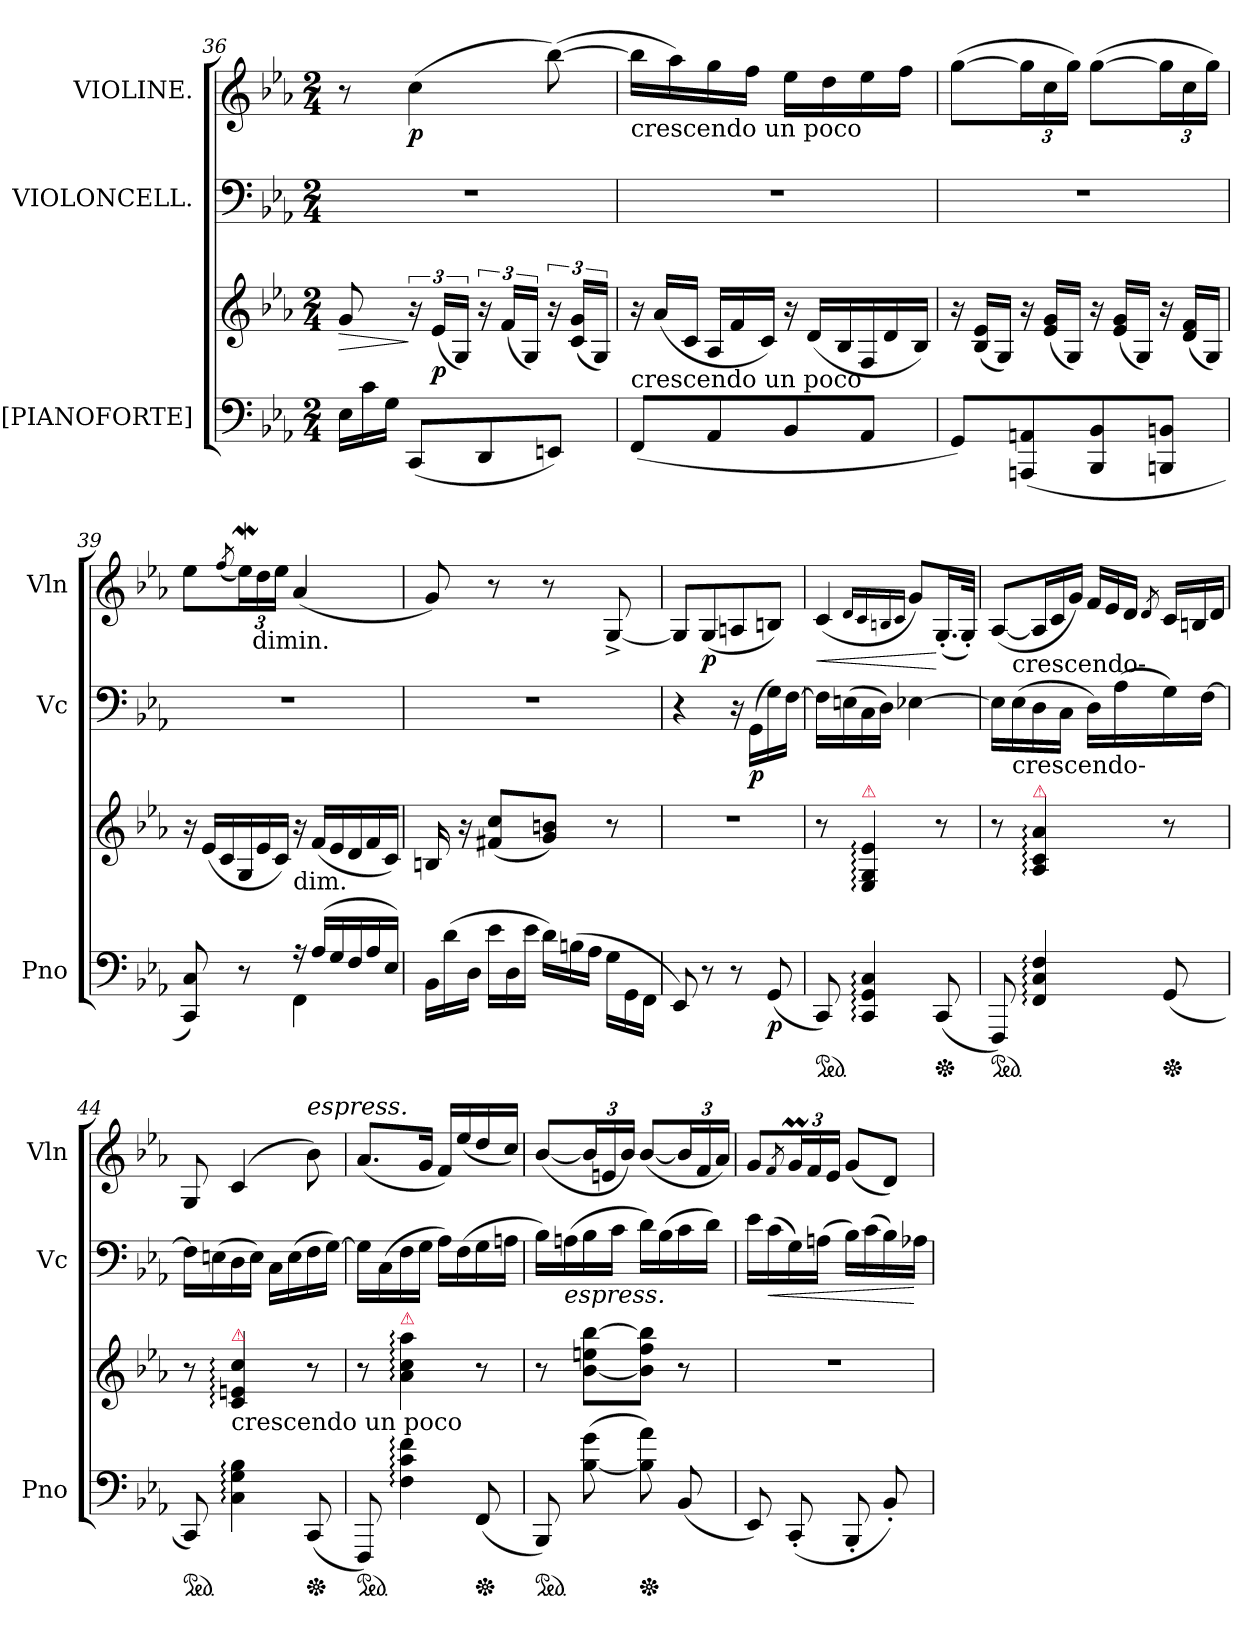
**kern	**kern	**dynam	**kern	**dynam	**kern	**dynam
*part3	*part3	*part3	*part2	*part2	*part1	*part1
*staff4	*staff3	*staff3/4	*staff2	*staff2	*staff1	*staff1
*I"[PIANOFORTE]	*	*	*I"VIOLONCELL.	*	*I"VIOLINE.	*
*I'Pno	*	*	*I'Vc	*	*I'Vln	*
*clefF4	*clefG2	*	*clefF4	*	*clefG2	*
*k[b-e-a-]	*k[b-e-a-]	*	*k[b-e-a-]	*	*k[b-e-a-]	*
*M2/4	*M2/4	*	*M2/4	*	*M2/4	*
*Xtuplet	*	*	*	*	*	*
=36	=36	=36	=36	=36	=36	=36
!	!	!LO:HP:b	!	!	!	!
24E-\LL	8g/	>	2r	.	8r	.
24c\	.	.	.	.	.	.
24G\JJ	.	.	.	.	.	.
(8CC/L	24r	]	.	.	(4cc\	p
.	(24e-/LL	p	.	.	.	.
.	24G/JJ)	.	.	.	.	.
8DD/	24r	.	.	.	.	.
.	(24f/LL	.	.	.	.	.
.	24G/JJ)	.	.	.	.	.
8EEn/J)	24r	.	.	.	([8bb-\)	.
.	(24c/ 24g/LL	.	.	.	.	.
.	24G/JJ)	.	.	.	.	.
=37	=37	=37	=37	=37	=37	=37
*	*Xtuplet	*	*	*	*	*
!	!	!	!	!	!LO:TX:b:t=crescendo un poco	!
!	!LO:TX:b:t=crescendo un poco	!	!	!	!	!
(8FF/L	24r	.	2r	.	16bb-\LL]	.
.	(24a-/LL	.	.	.	.	.
.	.	.	.	.	16aa-\)	.
.	24c/JJ	.	.	.	.	.
8AA-/	24A-/LL	.	.	.	16gg\	.
.	24f/	.	.	.	.	.
.	.	.	.	.	16ff\JJ	.
.	24c/JJ)	.	.	.	.	.
8BB-/	24r	.	.	.	16ee-\LL	.
.	(24d/LL	.	.	.	.	.
.	.	.	.	.	16dd\	.
.	24B-/	.	.	.	.	.
8AA-/J	24F/	.	.	.	16ee-\	.
.	24d/	.	.	.	.	.
.	.	.	.	.	16ff\JJ	.
.	24B-/JJ)	.	.	.	.	.
=38	=38	=38	=38	=38	=38	=38
8GG/L)	24r	.	2r	.	([8gg\L	.
.	(24B-/ 24e-/LL	.	.	.	.	.
.	24G/JJ)	.	.	.	.	.
(8AAAn/ 8AAn/	24r	.	.	.	24gg\L]	.
.	(24e-/ 24g/LL	.	.	.	24cc\	.
.	24G/JJ)	.	.	.	24gg\JJ)	.
8BBB-/ 8BB-/	24r	.	.	.	([8gg\L	.
.	(24e-/ 24g/LL	.	.	.	.	.
.	24G/JJ)	.	.	.	.	.
8BBBn/ 8BBn/J	24r	.	.	.	24gg\L]	.
.	(24d/ 24f/LL	.	.	.	24cc\	.
.	24G/JJ)	.	.	.	24gg\JJ)	.
=39	=39	=39	=39	=39	=39	=39
*^	*	*	*	*	*	*
8CC/ 8C/)	4ryy	24r	.	2r	.	8ee-\L	.
.	.	(24e-/LL	.	.	.	.	.
.	.	24c/	.	.	.	.	.
.	.	.	.	.	.	(8qff/	.
8r	.	24G/	.	.	.	24ee-w\L)	.
!	!	!	!	!	!	!LO:TX:b:t=dimin.	!
.	.	24e-/	.	.	.	24dd\	.
.	.	24c/JJ)	.	.	.	24ee-\JJ	.
!	!	!LO:TX:b:t=dim.	!	!	!	!	!
24rA	4FF\	24r	.	.	.	(4a-/	.
(<24A-/LL	.	(24f/LL	.	.	.	.	.
24G/	.	24e-/	.	.	.	.	.
24F/	.	24d/	.	.	.	.	.
24A-/	.	24f/	.	.	.	.	.
24E-/JJ)	.	24c/JJ)	.	.	.	.	.
*v	*v	*	*	*	*	*	*
=40	=40	=40	=40	=40	=40	=40
24BB-\LL	16Bn/	.	2r	.	8g/)	.
(24d\	.	.	.	.	.	.
.	16r	.	.	.	.	.
24D\JJ	.	.	.	.	.	.
24e-\LL	(8f#X/ 8cc/L	.	.	.	8r	.
24D\	.	.	.	.	.	.
24e-\JJ	.	.	.	.	.	.
24d\LL)	8g/ 8bn/J)	.	.	.	8r	.
(24Bn\	.	.	.	.	.	.
24A-\JJ	.	.	.	.	.	.
24G\LL	8r	.	.	.	[8G^/	.
24GG\	.	.	.	.	.	.
24FF\JJ	.	.	.	.	.	.
=41	=41	=41	=41	=41	=41	=41
8EE-/)	2r	.	4r	.	8G/L]	.
8r	.	.	.	.	(8G/	p
8r	.	.	16r	.	8An/	.
.	.	.	(16GG\LL	p	.	.
!	!	!LO:DY:b=2	!	!	!	!
(8GG/	.	p	16G\)	.	8Bn/J)	.
.	.	.	[16F\JJ	.	.	.
=42	=42	=42	=42	=42	=42	=42
!	!	!	!	!	!	!LO:HP:b
*ped	*	*	*	*	*	*
8CC/)	8r	.	16F\LL]	.	(4c/	<
.	.	.	(16En\	.	.	.
!	!LO:TX:a:color=crimson:t=⚠	!	!	!	!	!
4CC:/ 4GG:/ 4C:/	4E-:/ 4G:/ 4e-:/	.	16C\	.	.	.
.	.	.	16D\JJ)	.	.	.
.	.	.	.	.	16qqd/LL	.
.	.	.	.	.	16qqc/	.
.	.	.	.	.	16qqBn/	.
.	.	.	.	.	16qqc/JJ	.
.	.	.	[4E-X\	.	8g/L)	.
*Xped	*	*	*	*	*	*
(8CC/	8r	.	.	.	(16.G'/L	[
.	.	.	.	.	32G'/JJk)	.
=43	=43	=43	=43	=43	=43	=43
*	*	*	*	*	*^	*
*ped	*	*	*	*	*	*	*
8FFF/)	8r	.	16E-\LL]	.	([8A-/L	16ryy	.
!	!	!	!	!	!	!LO:TX:b:t=crescendo-	!
!	!	!	!LO:TX:b:t=crescendo-	!	!	!	!
.	.	.	(16E-\	.	.	4..ryy	.
*	*	*	*	*	*Xtuplet	*	*
!	!LO:TX:a:color=crimson:t=⚠	!	!	!	!	!	!
4FF:/ 4C:/ 4F:/	4A-:/ 4c:/ 4a-:/	.	16D\	.	24A-/L]	.	.
.	.	.	.	.	24c/	.	.
.	.	.	16C\JJ	.	.	.	.
.	.	.	.	.	24g/JJ)	.	.
.	.	.	16D\LL)	.	24f/LL	.	.
.	.	.	.	.	24e-/	.	.
.	.	.	(16A-\	.	.	.	.
.	.	.	.	.	24d/JJ	.	.
.	.	.	.	.	8qd/	.	.
*Xped	*	*	*	*	*	*	*
(8GG/	8r	.	16G\)	.	24c/LL	.	.
.	.	.	.	.	24Bn/	.	.
.	.	.	[16F\JJ	.	.	.	.
.	.	.	.	.	24d/JJ	.	.
*	*	*	*	*	*v	*v	*
=44	=44	=44	=44	=44	=44	=44
*ped	*	*	*	*	*	*
8CC/)	8r	.	16F\LL]	.	8G/	.
.	.	.	(16En\	.	.	.
!	!LO:TX:b:t=crescendo un poco	!	!	!	!	!
!	!LO:TX:a:color=crimson:t=⚠	!	!	!	!	!
4C:\ 4G:\ 4B-:\	4c:/ 4en:/ 4cc:/	.	16D\	.	(4c/	.
.	.	.	16E\JJ)	.	.	.
.	.	.	16C\LL	.	.	.
.	.	.	(16E\	.	.	.
!	!	!	!	!	!LO:TX:a:i:t=espress.	!
*Xped	*	*	*	*	*	*
(8CC/	8r	.	16F\	.	8b-\)	.
.	.	.	[16G\JJ)	.	.	.
=45	=45	=45	=45	=45	=45	=45
*ped	*	*	*	*	*	*
8FFF/)	8r	.	16G\LL]	.	(8.a-/L	.
.	.	.	(16C\	.	.	.
!	!LO:TX:a:color=crimson:t=⚠	!	!	!	!	!
4F:\ 4c:\ 4f:\	4a-:\ 4cc:\ 4aa-:\	.	16F\	.	.	.
.	.	.	16G\JJ	.	16g/Jk	.
.	.	.	16A-\LL)	.	16f/LL)	.
.	.	.	(16F\	.	(16ee-/	.
*Xped	*	*	*	*	*	*
(8FF/	8r	.	16G\	.	16dd/	.
.	.	.	16An\JJ	.	16cc/JJ)	.
=46	=46	=46	=46	=46	=46	=46
*ped	*	*	*	*	*	*
8BBB-/)	8r	.	16B-\LL)	.	([8b-/L	.
!	!	!	!LO:TX:b:i:t=espress.	!	!	!
.	.	.	(16An\	.	.	.
*	*	*	*	*	*tuplet	*
([8B-\ 8g\	[8b-\ 8een\ [8bb-\L	.	16B-\	.	24b-/L]	.
.	.	.	.	.	24en/	.
.	.	.	16c\JJ	.	.	.
.	.	.	.	.	24b-/JJ)	.
*Xped	*	*	*	*	*	*
8B-]\ 8a-\)	8b-]\ 8ff\ 8bb-]\J	.	16d\LL)	.	([8b-/L	.
.	.	.	(16B-\	.	.	.
(8BB-/	8r	.	16c\	.	24b-/L]	.
.	.	.	.	.	24f/	.
.	.	.	16d\JJ)	.	.	.
.	.	.	.	.	24a-/JJ)	.
=47	=47	=47	=47	=47	=47	=47
8EE-/)	2r	.	16e-\LL	.	8g/L	.
!	!	!	!	!LO:HP:b	!	!
.	.	.	(16c\	<	.	.
.	.	.	.	.	8qf/	.
(8CC'/	.	.	16G\)	.	24gm/L	.
.	.	.	.	.	24f/	.
.	.	.	(16An\JJ	.	.	.
.	.	.	.	.	24e-/JJ	.
8BBB-'/	.	.	16B-\LL)	.	(8g/L	.
.	.	.	(16c\	.	.	.
8BB-'/)	.	.	16B-\)	.	8d/J)	.
.	.	.	16A-X\JJ	[	.	.
=	=	=	=	=	=	=
*-	*-	*-	*-	*-	*-	*-
